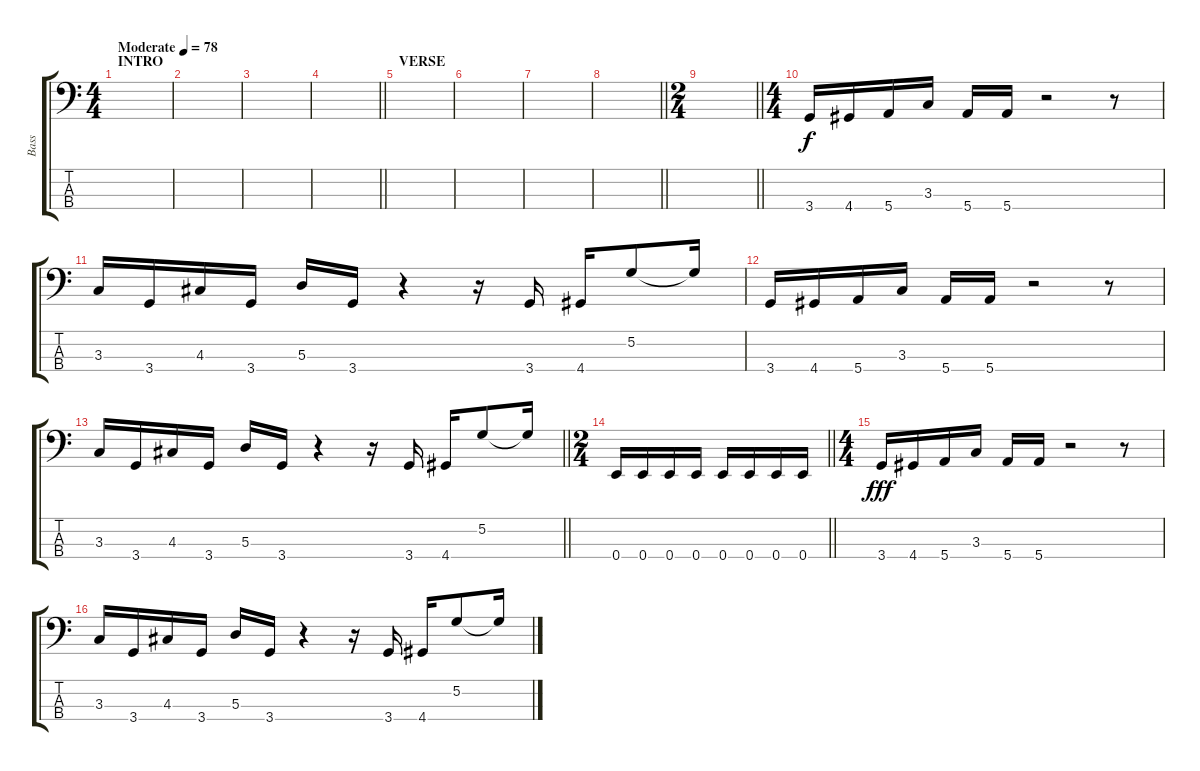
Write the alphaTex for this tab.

\track ("Bass" "Bass") {instrument electricbassfinger}
\staff {score tabs}
\tuning (G2 D2 A1 E1) {hide}
\ts (4 4)
\section ("" "INTRO")
\tempo (78 "Moderate")
\clef f4
\ks c
|
|
|
\barLineRight lightlight
|
\section ("" "VERSE")
|
|
|
\barLineRight lightlight
|
\ts (2 4)
\barLineRight lightlight
|
\ts (4 4)
3.4.16 4.4.16 5.4.16 3.3.16 5.4.16 5.4.16 r.2 r.8 |
3.3.16 3.4.16 4.3.16 3.4.16 5.3.16 3.4.16 r.4 r.16 3.4.16 4.4.16 5.2.8 5.2{t}.16 |
3.4.16 4.4.16 5.4.16 3.3.16 5.4.16 5.4.16 r.2 r.8 |
\barLineRight lightlight
3.3.16 3.4.16 4.3.16 3.4.16 5.3.16 3.4.16 r.4 r.16 3.4.16 4.4.16 5.2.8 5.2{t}.16 |
\ts (2 4)
\barLineRight lightlight
0.4.16{dy f} 0.4.16 0.4.16 0.4.16 0.4.16 0.4.16 0.4.16 0.4.16 |
\ts (4 4)
3.4.16{dy fff} 4.4.16 5.4.16 3.3.16 5.4.16 5.4.16 r.2 r.8 |
3.3.16 3.4.16 4.3.16 3.4.16 5.3.16 3.4.16 r.4 r.16 3.4.16 4.4.16 5.2.8 5.2{t}.16
